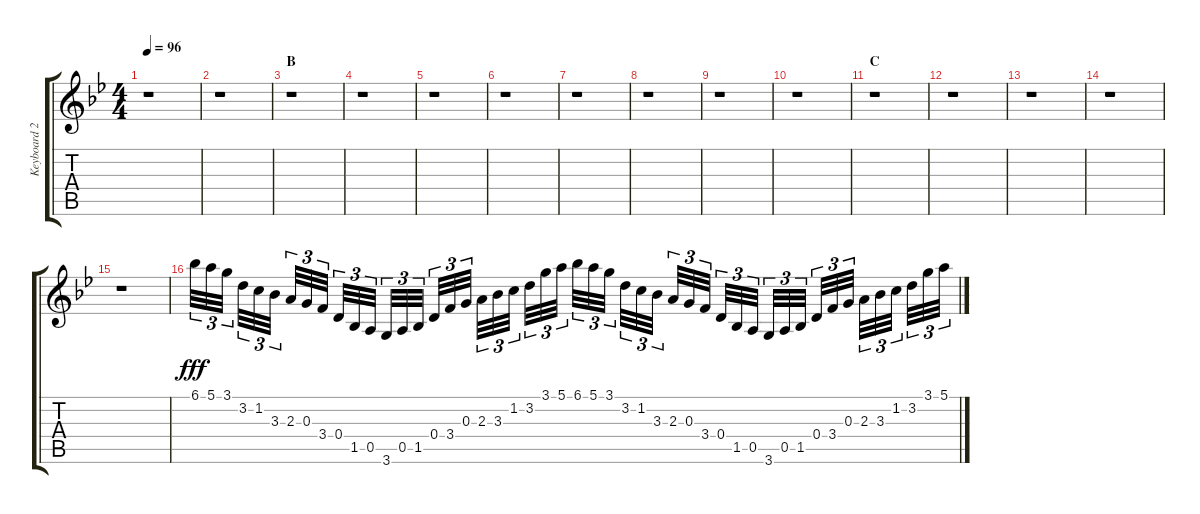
\track ("Keyboard 2" "Keyboard 2") {instrument pad2warm}
\staff {score tabs}
\tuning (E5 B4 G4 D4 A3 E3) {hide}
\ts (4 4)
\tempo 96
\clef g2
\ks bb
r.1{dy fff} |
r.1 |
\section ("" "B")
r.1 |
r.1 |
r.1 |
r.1 |
r.1 |
r.1 |
r.1 |
r.1 |
\section ("" "C")
r.1 |
r.1 |
r.1 |
r.1 |
r.1{volume 0} |
6.1.32{tu (3 2) volume 16} 5.1.32{tu (3 2)} 3.1.32{tu (3 2)} 3.2.32{tu (3 2)} 1.2.32{tu (3 2)} 3.3.32{tu (3 2)} 2.3.32{tu (3 2)} 0.3.32{tu (3 2)} 3.4.32{tu (3 2)} 0.4.32{tu (3 2)} 1.5.32{tu (3 2)} 0.5.32{tu (3 2)} 3.6.32{tu (3 2)} 0.5.32{tu (3 2)} 1.5.32{tu (3 2)} 0.4.32{tu (3 2)} 3.4.32{tu (3 2)} 0.3.32{tu (3 2)} 2.3.32{tu (3 2)} 3.3.32{tu (3 2)} 1.2.32{tu (3 2)} 3.2.32{tu (3 2)} 3.1.32{tu (3 2)} 5.1.32{tu (3 2)} 6.1.32{tu (3 2)} 5.1.32{tu (3 2)} 3.1.32{tu (3 2)} 3.2.32{tu (3 2)} 1.2.32{tu (3 2)} 3.3.32{tu (3 2)} 2.3.32{tu (3 2)} 0.3.32{tu (3 2)} 3.4.32{tu (3 2)} 0.4.32{tu (3 2)} 1.5.32{tu (3 2)} 0.5.32{tu (3 2)} 3.6.32{tu (3 2)} 0.5.32{tu (3 2)} 1.5.32{tu (3 2)} 0.4.32{tu (3 2)} 3.4.32{tu (3 2)} 0.3.32{tu (3 2)} 2.3.32{tu (3 2)} 3.3.32{tu (3 2)} 1.2.32{tu (3 2)} 3.2.32{tu (3 2)} 3.1.32{tu (3 2)} 5.1.32{tu (3 2)}
